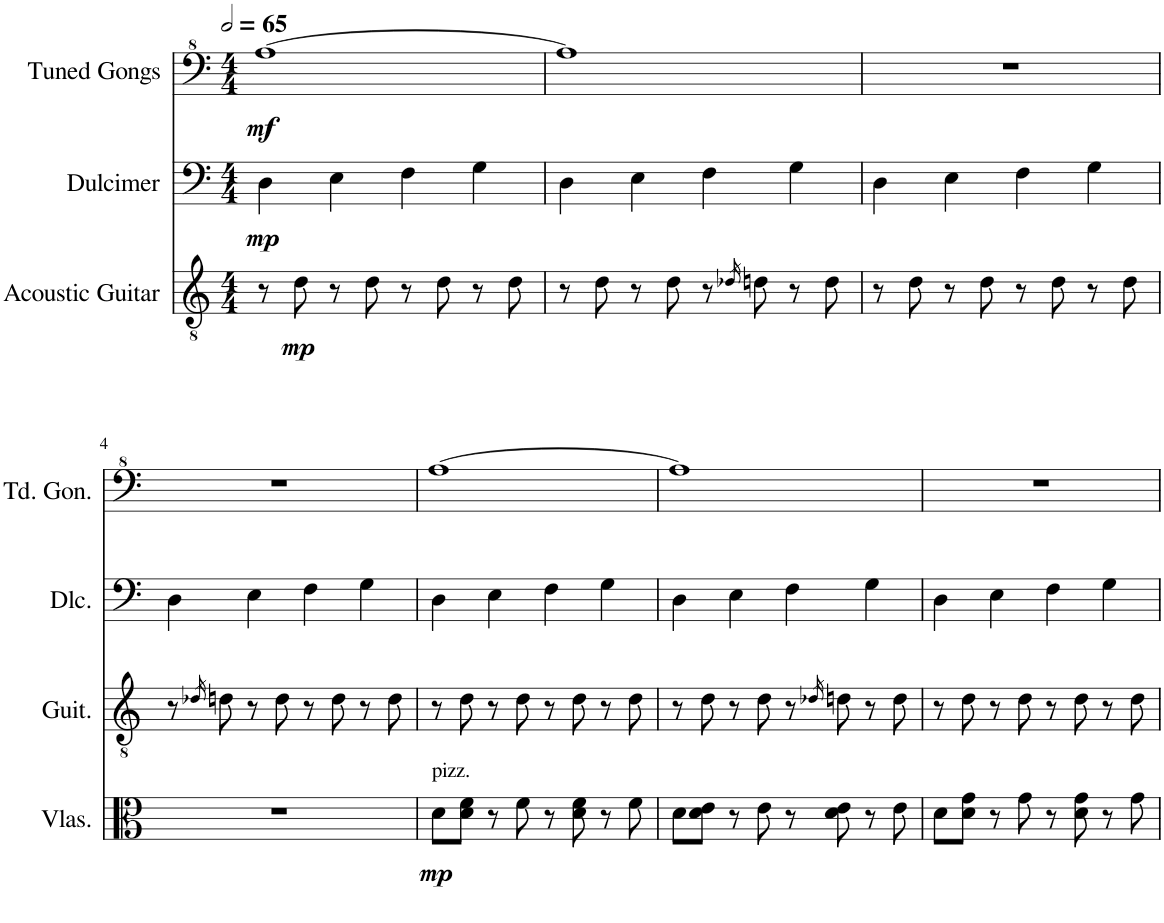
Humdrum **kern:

**kern	**dynam	**kern	**dynam	**kern	**dynam	**kern	**dynam
*part4	*part4	*part3	*part3	*part2	*part2	*part1	*part1
*staff4	*staff4	*staff3	*staff3	*staff2	*staff2	*staff1	*staff1
*I"Violas	*	*I"Acoustic Guitar	*	*I"Dulcimer	*	*I"Tuned Gongs	*
*I'Vlas.	*	*I'Guit.	*	*I'Dlc.	*	*I'Td. Gon.	*
*stria5	*	*	*	*	*	*	*
*clefC3	*	*clefGv2	*	*clefF4	*	*clefF^4	*
*k[]	*	*k[]	*	*k[]	*	*k[]	*
*M4/4	*	*M4/4	*	*M4/4	*	*M4/4	*
=1	=1	=1	=1	=1	=1	=1	=1
!	!	!	!	!	!LO:DY:b	!	!LO:DY:b
1r	.	8r	.	4D\	mp	[1a	mf
!	!	!	!LO:DY:b	!	!	!	!
.	.	8d\	mp	.	.	.	.
.	.	8r	.	4E\	.	.	.
.	.	8d\	.	.	.	.	.
.	.	8r	.	4F\	.	.	.
.	.	8d\	.	.	.	.	.
.	.	8r	.	4G\	.	.	.
.	.	8d\	.	.	.	.	.
=2	=2	=2	=2	=2	=2	=2	=2
1r	.	8r	.	4D\	.	1a]	.
.	.	8d\	.	.	.	.	.
.	.	8r	.	4E\	.	.	.
.	.	8d\	.	.	.	.	.
.	.	8r	.	4F\	.	.	.
.	.	16qd-X/	.	.	.	.	.
.	.	8dn\	.	.	.	.	.
.	.	8r	.	4G\	.	.	.
.	.	8d\	.	.	.	.	.
=3	=3	=3	=3	=3	=3	=3	=3
1r	.	8r	.	4D\	.	1r	.
.	.	8d\	.	.	.	.	.
.	.	8r	.	4E\	.	.	.
.	.	8d\	.	.	.	.	.
.	.	8r	.	4F\	.	.	.
.	.	8d\	.	.	.	.	.
.	.	8r	.	4G\	.	.	.
.	.	8d\	.	.	.	.	.
!!LO:LB:g=z
=4	=4	=4	=4	=4	=4	=4	=4
1r	.	8r	.	4D\	.	1r	.
.	.	16qd-X/	.	.	.	.	.
.	.	8dn\	.	.	.	.	.
.	.	8r	.	4E\	.	.	.
.	.	8d\	.	.	.	.	.
.	.	8r	.	4F\	.	.	.
.	.	8d\	.	.	.	.	.
.	.	8r	.	4G\	.	.	.
.	.	8d\	.	.	.	.	.
=5	=5	=5	=5	=5	=5	=5	=5
!LO:TX:a:t=pizz.	!	!	!	!	!	!	!
!	!LO:DY:b	!	!	!	!	!	!
8d\L	mp	8r	.	4D\	.	[1a	.
8d\ 8f\J	.	8d\	.	.	.	.	.
8r	.	8r	.	4E\	.	.	.
8f\	.	8d\	.	.	.	.	.
8r	.	8r	.	4F\	.	.	.
8d\ 8f\	.	8d\	.	.	.	.	.
8r	.	8r	.	4G\	.	.	.
8f\	.	8d\	.	.	.	.	.
=6	=6	=6	=6	=6	=6	=6	=6
8d\L	.	8r	.	4D\	.	1a]	.
8d\ 8e\J	.	8d\	.	.	.	.	.
8r	.	8r	.	4E\	.	.	.
8e\	.	8d\	.	.	.	.	.
8r	.	8r	.	4F\	.	.	.
.	.	16qd-X/	.	.	.	.	.
8d\ 8e\	.	8dn\	.	.	.	.	.
8r	.	8r	.	4G\	.	.	.
8e\	.	8d\	.	.	.	.	.
=7	=7	=7	=7	=7	=7	=7	=7
8d\L	.	8r	.	4D\	.	1r	.
8d\ 8g\J	.	8d\	.	.	.	.	.
8r	.	8r	.	4E\	.	.	.
8g\	.	8d\	.	.	.	.	.
8r	.	8r	.	4F\	.	.	.
8d\ 8g\	.	8d\	.	.	.	.	.
8r	.	8r	.	4G\	.	.	.
8g\	.	8d\	.	.	.	.	.
=	=	=	=	=	=	=	=
*-	*-	*-	*-	*-	*-	*-	*-
